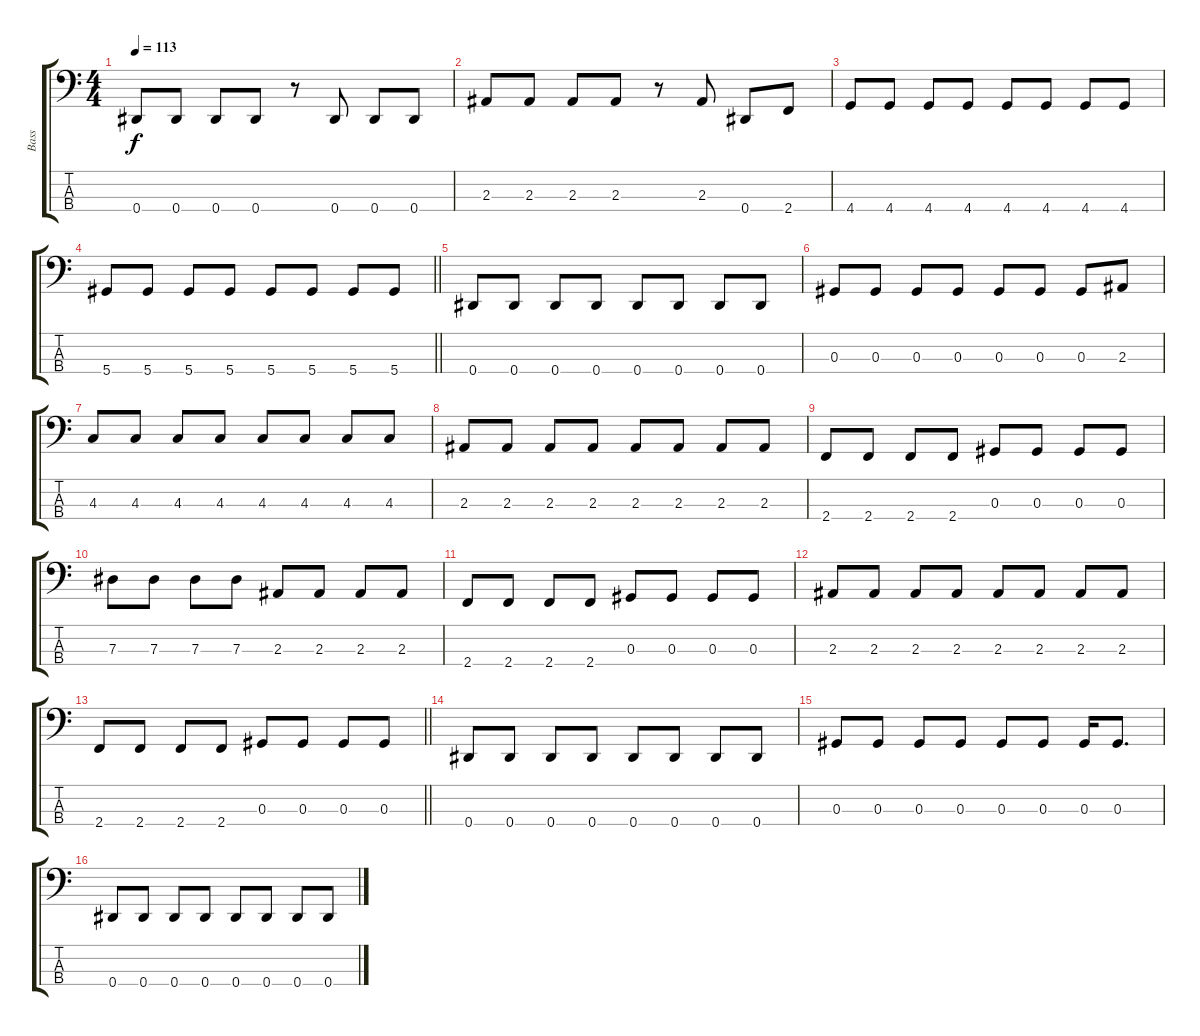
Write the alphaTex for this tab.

\track ("Bass" "Bass") {instrument electricbasspick}
\staff {score tabs}
\tuning (Gb2 Db2 Ab1 Eb1) {hide}
\ts (4 4)
\tempo 113
\clef f4
\ks c
0.4.8{dy f} 0.4.8 0.4.8 0.4.8 r.8 0.4.8 0.4.8 0.4.8 |
2.3.8 2.3.8 2.3.8 2.3.8 r.8 2.3.8 0.4.8 2.4.8 |
4.4.8 4.4.8 4.4.8 4.4.8 4.4.8 4.4.8 4.4.8 4.4.8 |
\barLineRight lightlight
5.4.8 5.4.8 5.4.8 5.4.8 5.4.8 5.4.8 5.4.8 5.4.8 |
\section ("" "")
0.4.8 0.4.8 0.4.8 0.4.8 0.4.8 0.4.8 0.4.8 0.4.8 |
0.3.8 0.3.8 0.3.8 0.3.8 0.3.8 0.3.8 0.3.8 2.3.8 |
4.3.8 4.3.8 4.3.8 4.3.8 4.3.8 4.3.8 4.3.8 4.3.8 |
2.3.8 2.3.8 2.3.8 2.3.8 2.3.8 2.3.8 2.3.8 2.3.8 |
2.4.8 2.4.8 2.4.8 2.4.8 0.3.8 0.3.8 0.3.8 0.3.8 |
7.3.8 7.3.8 7.3.8 7.3.8 2.3.8 2.3.8 2.3.8 2.3.8 |
2.4.8 2.4.8 2.4.8 2.4.8 0.3.8 0.3.8 0.3.8 0.3.8 |
2.3.8 2.3.8 2.3.8 2.3.8 2.3.8 2.3.8 2.3.8 2.3.8 |
\barLineRight lightlight
2.4.8 2.4.8 2.4.8 2.4.8 0.3.8 0.3.8 0.3.8 0.3.8 |
0.4.8 0.4.8 0.4.8 0.4.8 0.4.8 0.4.8 0.4.8 0.4.8 |
0.3.8 0.3.8 0.3.8 0.3.8 0.3.8 0.3.8 0.3.16 0.3.8{d} |
0.4.8 0.4.8 0.4.8 0.4.8 0.4.8 0.4.8 0.4.8 0.4.8
